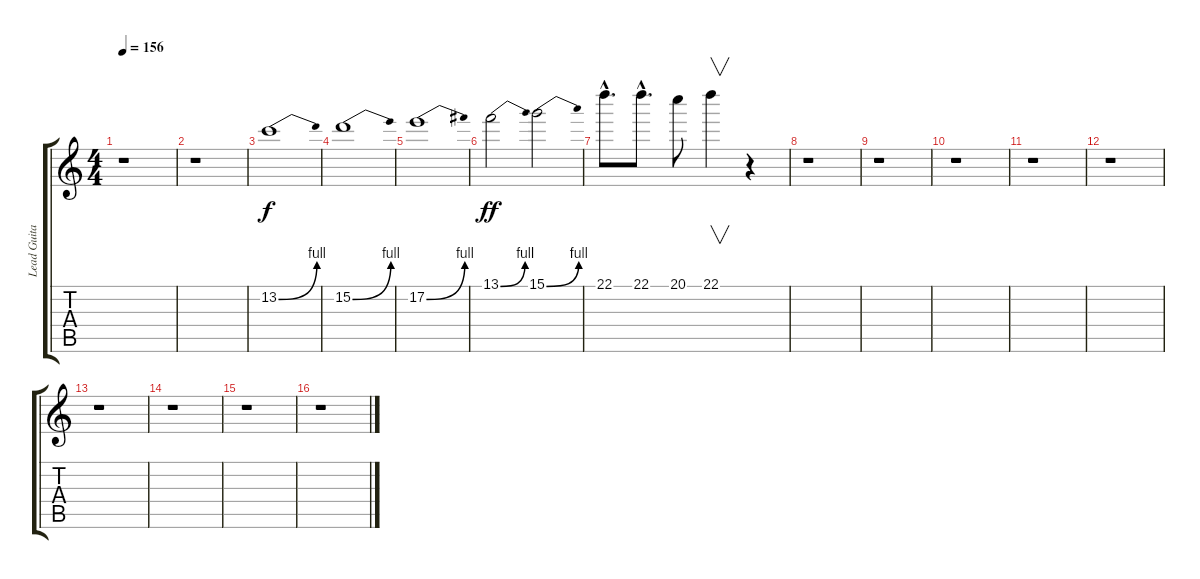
\track ("Lead Guitar I" "Lead Guita") {instrument distortionguitar}
\staff {score tabs}
\tuning (E4 B3 G3 D3 A2 E2) {hide}
\ts (4 4)
\tempo 156
\clef g2
\ks c
r.1{dy f} |
r.1 |
13.2{be (bend 0 0 60 4)}.1 |
15.2{be (bend 0 0 60 4)}.1 |
17.2{be (bend 0 0 60 4)}.1 |
13.1{be (bend 0 0 60 4)}.2{dy ff} 15.1{be (bend 0 0 60 4)}.2 |
22.1{hac}.8{d} 22.1{hac}.8{d} 20.1.8 22.1.4{v} r.4 |
r.1 |
r.1 |
r.1 |
r.1 |
r.1 |
r.1 |
r.1 |
r.1 |
r.1
